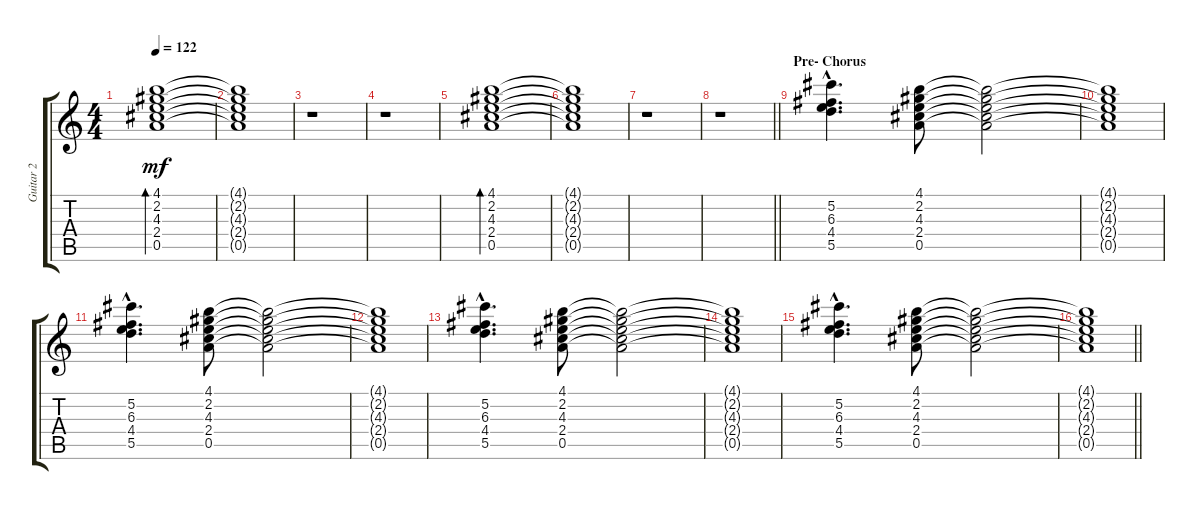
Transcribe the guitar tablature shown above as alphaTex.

\track ("Guitar 2" "Guitar 2") {instrument electricguitarclean}
\staff {score tabs}
\tuning (E4 B3 G4 D4 A3 E3) {hide}
\ts (4 4)
\tempo 122
\clef g2
\ks c
(4.1 2.2 4.3 2.4 0.5).1{bd 60 dy mf} |
(4.1{t} 2.2{t} 4.3{t} 2.4{t} 0.5{t}).1 |
r.1 |
r.1 |
(4.1 2.2 4.3 2.4 0.5).1{bd 60} |
(4.1{t} 2.2{t} 4.3{t} 2.4{t} 0.5{t}).1 |
r.1 |
\barLineRight lightlight
r.1 |
\section ("" "Pre- Chorus")
(5.2{hac} 6.3{hac} 4.4{hac} 5.5{hac}).4{d} (4.1 2.2 4.3 2.4 0.5).8 (4.1{t} 2.2{t} 4.3{t} 2.4{t} 0.5{t}).2 |
(4.1{t} 2.2{t} 4.3{t} 2.4{t} 0.5{t}).1 |
(5.2{hac} 6.3{hac} 4.4{hac} 5.5{hac}).4{d} (4.1 2.2 4.3 2.4 0.5).8 (4.1{t} 2.2{t} 4.3{t} 2.4{t} 0.5{t}).2 |
(4.1{t} 2.2{t} 4.3{t} 2.4{t} 0.5{t}).1 |
(5.2{hac} 6.3{hac} 4.4{hac} 5.5{hac}).4{d} (4.1 2.2 4.3 2.4 0.5).8 (4.1{t} 2.2{t} 4.3{t} 2.4{t} 0.5{t}).2 |
(4.1{t} 2.2{t} 4.3{t} 2.4{t} 0.5{t}).1 |
(5.2{hac} 6.3{hac} 4.4{hac} 5.5{hac}).4{d} (4.1 2.2 4.3 2.4 0.5).8 (4.1{t} 2.2{t} 4.3{t} 2.4{t} 0.5{t}).2 |
\barLineRight lightlight
(4.1{t} 2.2{t} 4.3{t} 2.4{t} 0.5{t}).1
